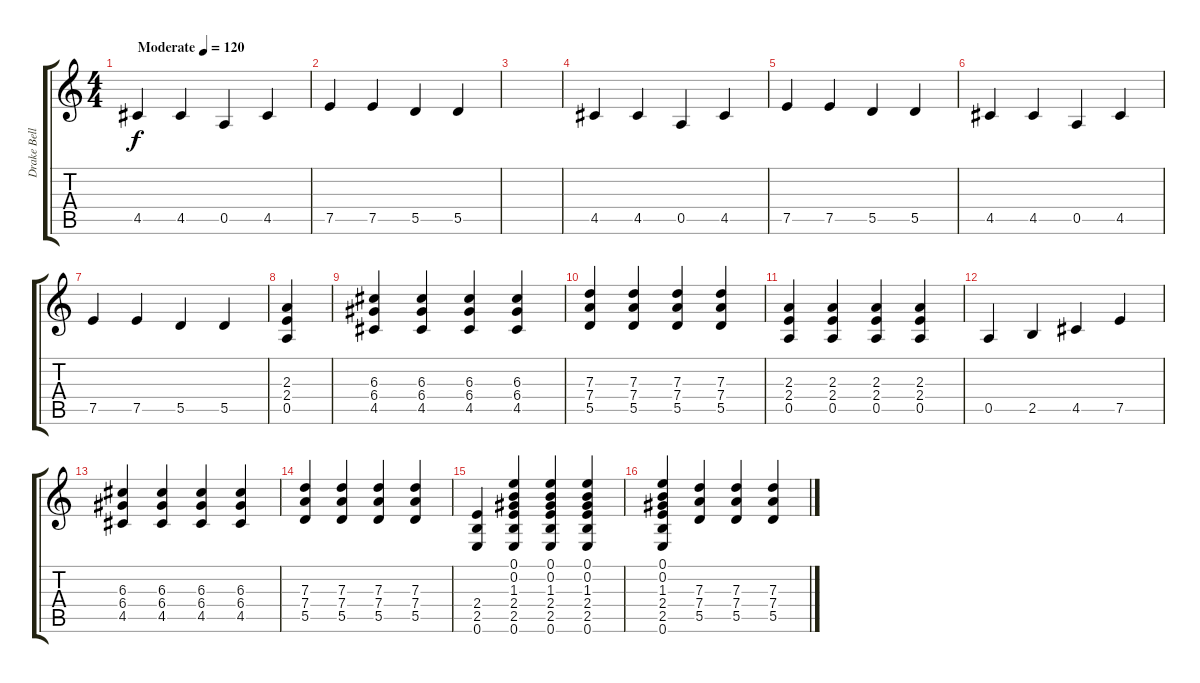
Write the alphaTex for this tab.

\track ("Drake Bell" "Drake Bell") {instrument electricguitarclean}
\staff {score tabs}
\tuning (E4 B3 G3 D3 A2 E2) {hide}
\ts (4 4)
\tempo (120 "Moderate")
\clef g2
\ks c
4.5.4{dy f instrument electricguitarclean} 4.5.4 0.5.4 4.5.4 |
7.5.4 7.5.4 5.5.4 5.5.4 |
|
4.5.4 4.5.4 0.5.4 4.5.4 |
7.5.4 7.5.4 5.5.4 5.5.4 |
4.5.4 4.5.4 0.5.4 4.5.4 |
7.5.4 7.5.4 5.5.4 5.5.4 |
(2.3 2.4 0.5).4 |
(6.3 6.4 4.5).4 (6.3 6.4 4.5).4 (6.3 6.4 4.5).4 (6.3 6.4 4.5).4 |
(7.3 7.4 5.5).4 (7.3 7.4 5.5).4 (7.3 7.4 5.5).4 (7.3 7.4 5.5).4 |
(2.3 2.4 0.5).4 (2.3 2.4 0.5).4 (2.3 2.4 0.5).4 (2.3 2.4 0.5).4 |
0.5.4 2.5.4 4.5.4 7.5.4 |
(6.3 6.4 4.5).4 (6.3 6.4 4.5).4 (6.3 6.4 4.5).4 (6.3 6.4 4.5).4 |
(7.3 7.4 5.5).4 (7.3 7.4 5.5).4 (7.3 7.4 5.5).4 (7.3 7.4 5.5).4 |
(2.4 2.5 0.6).4 (0.1 0.2 1.3 2.4 2.5 0.6).4 (0.1 0.2 1.3 2.4 2.5 0.6).4 (0.1 0.2 1.3 2.4 2.5 0.6).4 |
(0.1 0.2 1.3 2.4 2.5 0.6).4 (7.3 7.4 5.5).4 (7.3 7.4 5.5).4 (7.3 7.4 5.5).4
